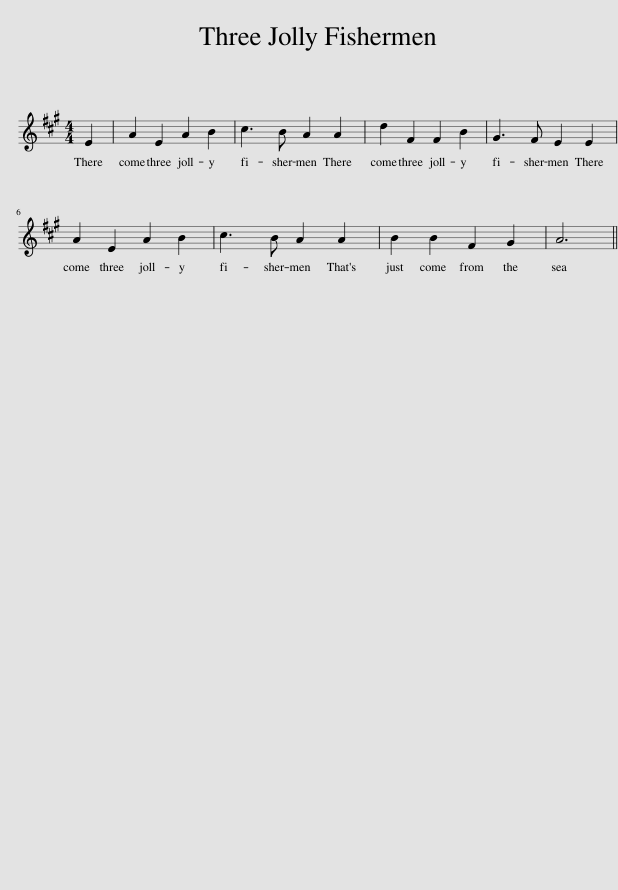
X:1
L:1/8
M:4/4
I:linebreak $
K:A
V:1 treble
V:1
 E2 | A2 E2 A2 B2 | c3 B A2 A2 | d2 F2 F2 B2 | G3 F E2 E2 |$ %5
 A2 E2 A2 B2 | c3 B A2 A2 | B2 B2 F2 G2 | A6 || %9
